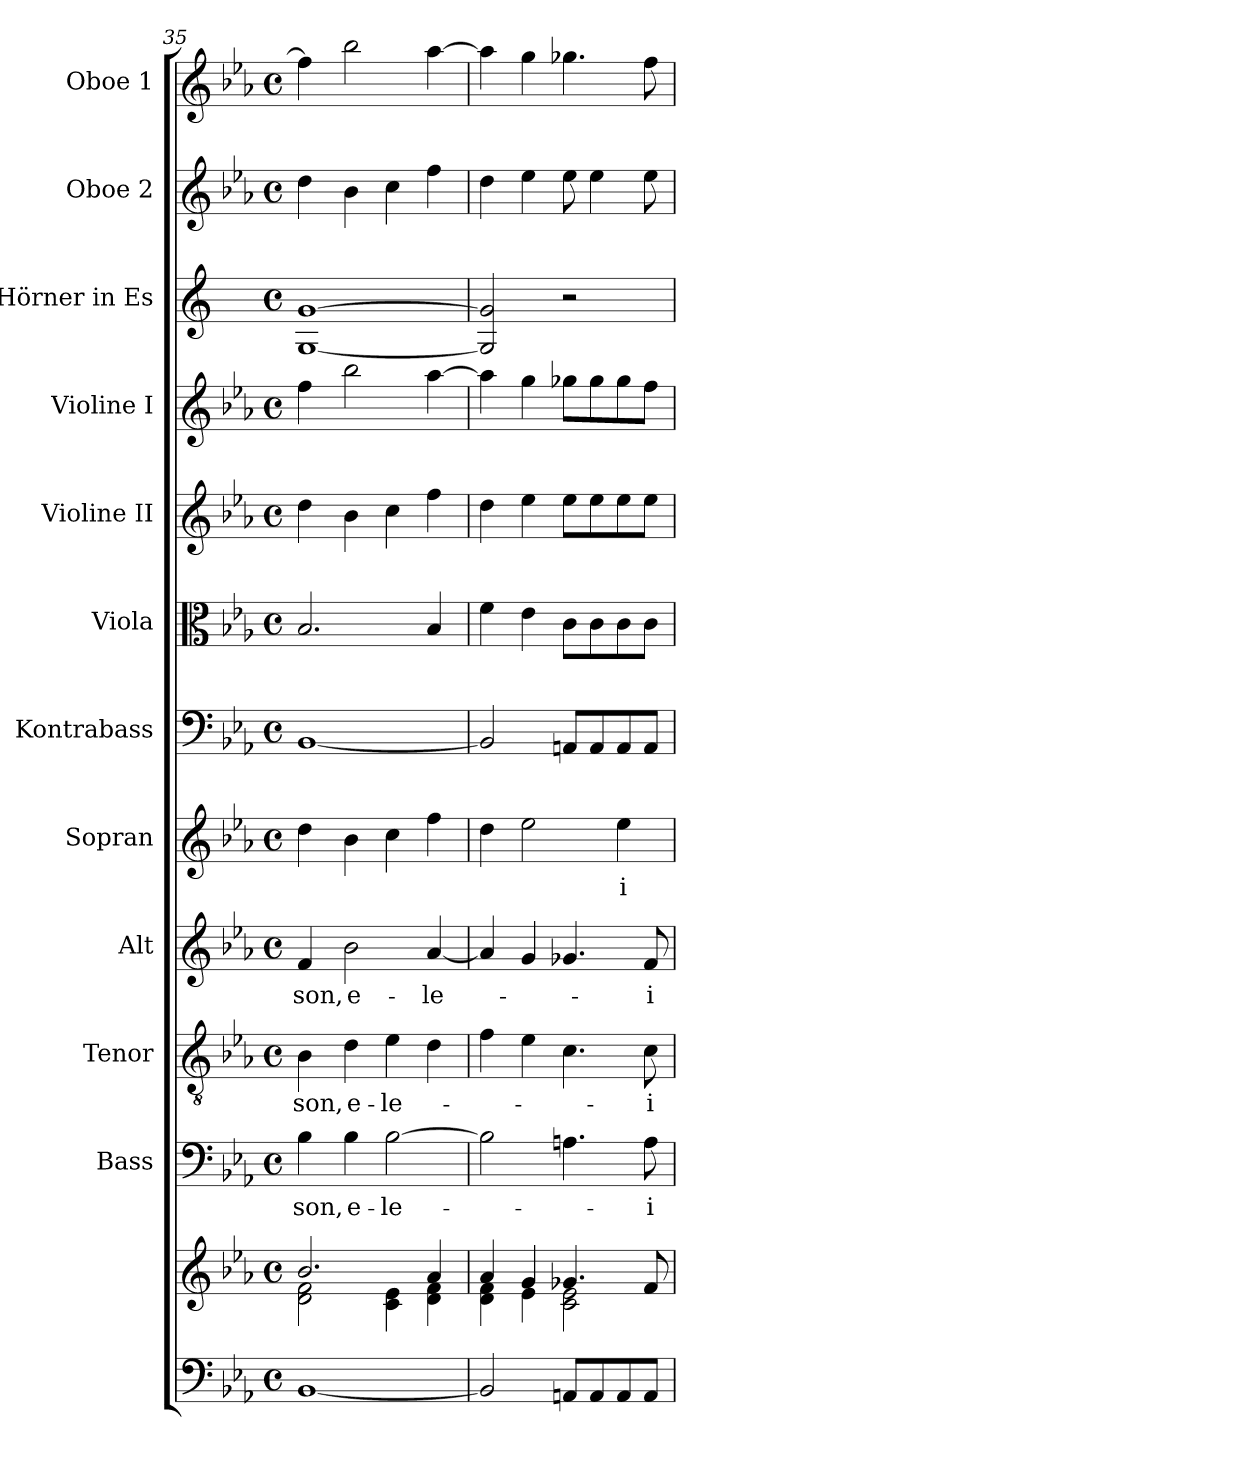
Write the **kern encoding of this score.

**kern	**kern	**kern	**text	**kern	**text	**kern	**text	**kern	**text	**kern	**kern	**kern	**kern	**kern	**kern	**kern
*part12	*part12	*part11	*part11	*part10	*part10	*part9	*part9	*part8	*part8	*part7	*part6	*part5	*part4	*part3	*part2	*part1
*staff13	*staff12	*staff11	*staff11	*staff10	*staff10	*staff9	*staff9	*staff8	*staff8	*staff7	*staff6	*staff5	*staff4	*staff3	*staff2	*staff1
*	*	*I"Bass	*	*I"Tenor	*	*I"Alt	*	*I"Sopran	*	*I"Kontrabass	*I"Viola	*I"Violine II	*I"Violine I	*I"Hörner in Es	*I"Oboe 2	*I"Oboe 1
*	*	*I'B.	*	*I'T.	*	*I'A.	*	*I'S.	*	*I'Kb.	*I'Vla.	*I'Vl. II	*I'Vl. I	*	*I'Ob. 2	*I'Ob. 1
*clefF4	*clefG2	*clefF4	*	*clefGv2	*	*clefG2	*	*clefG2	*	*clefF4	*clefC3	*clefG2	*clefG2	*clefG2	*clefG2	*clefG2
*	*	*	*	*	*	*	*	*	*	*ITrd7c12	*	*	*	*ITrd5c9	*	*
*k[b-e-a-]	*k[b-e-a-]	*k[b-e-a-]	*	*k[b-e-a-]	*	*k[b-e-a-]	*	*k[b-e-a-]	*	*k[b-e-a-]	*k[b-e-a-]	*k[b-e-a-]	*k[b-e-a-]	*k[b-e-a-]	*k[b-e-a-]	*k[b-e-a-]
*E-:	*E-:	*E-:	*	*E-:	*	*E-:	*	*E-:	*	*E-:	*E-:	*E-:	*E-:	*E-:	*E-:	*E-:
*M4/4	*M4/4	*M4/4	*	*M4/4	*	*M4/4	*	*M4/4	*	*M4/4	*M4/4	*M4/4	*M4/4	*M4/4	*M4/4	*M4/4
*met(c)	*met(c)	*met(c)	*	*met(c)	*	*met(c)	*	*met(c)	*	*met(c)	*met(c)	*met(c)	*met(c)	*met(c)	*met(c)	*met(c)
=35	=35	=35	=35	=35	=35	=35	=35	=35	=35	=35	=35	=35	=35	=35	=35	=35
*	*^	*	*	*	*	*	*	*	*	*	*	*	*	*	*	*
!	!	!	!	!LO:LY:b	!	!LO:LY:b	!	!LO:LY:b	!	!	!	!	!	!	!	!	!
[1BB-	2.b-/	2d\ 2f\	4B-\	-son,	4B-\	-son,	4f/	-son,	4dd\	.	[1BBB-	2.B-/	4dd\	4ff\	[1BB- [1B-	4dd\	4ff\]
!	!	!	!	!LO:LY:b	!	!LO:LY:b	!	!LO:LY:b	!	!	!	!	!	!	!	!	!
.	.	.	4B-\	e-	4d\	e-	2b-\	e-	4b-\	.	.	.	4b-\	2bb-\	.	4b-\	2bb-\
!	!	!	!	!LO:LY:b	!	!LO:LY:b	!	!	!	!	!	!	!	!	!	!	!
.	.	4c\ 4e-\	[2B-\	-le-	4e-\	-le-	.	.	4cc\	.	.	.	4cc\	.	.	4cc\	.
!	!	!	!	!	!	!	!	!LO:LY:b	!	!	!	!	!	!	!	!	!
.	4a-/	4d\ 4f\	.	.	4d\	.	[4a-/	-le-	4ff\	.	.	4B-/	4ff\	[4aa-\	.	4ff\	[4aa-\
=36	=36	=36	=36	=36	=36	=36	=36	=36	=36	=36	=36	=36	=36	=36	=36	=36	=36
2BB-/]	4a-/	4d\ 4f\	2B-\]	.	4f\	.	4a-/]	.	4dd\	.	2BBB-/]	4f\	4dd\	4aa-\]	2BB-/] 2B-/]	4dd\	4aa-\]
.	4g/	4e-\	.	.	4e-\	.	4g/	.	2ee-\	.	.	4e-\	4ee-\	4gg\	.	4ee-\	4gg\
8AAn/L	4.g-X/	2c\ 2e-\	4.An\	.	4.c\	.	4.g-X/	.	.	.	8AAAn/L	8c\L	8ee-\L	8gg-X\L	2r	8ee-\	4.gg-X\
8AA/	.	.	.	.	.	.	.	.	.	.	8AAA/	8c\	8ee-\	8gg-\	.	4ee-\	.
!	!	!	!	!	!	!	!	!	!	!LO:LY:b	!	!	!	!	!	!	!
8AA/	.	.	.	.	.	.	.	.	4ee-\	-i-	8AAA/	8c\	8ee-\	8gg-\	.	.	.
!	!	!	!	!LO:LY:b	!	!LO:LY:b	!	!LO:LY:b	!	!	!	!	!	!	!	!	!
8AA/J	8f/	.	8A\	-i-	8c\	-i-	8f/	-i-	.	.	8AAA/J	8c\J	8ee-\J	8ff\J	.	8ee-\	8ff\
*	*v	*v	*	*	*	*	*	*	*	*	*	*	*	*	*	*	*
=	=	=	=	=	=	=	=	=	=	=	=	=	=	=	=	=
*-	*-	*-	*-	*-	*-	*-	*-	*-	*-	*-	*-	*-	*-	*-	*-	*-
